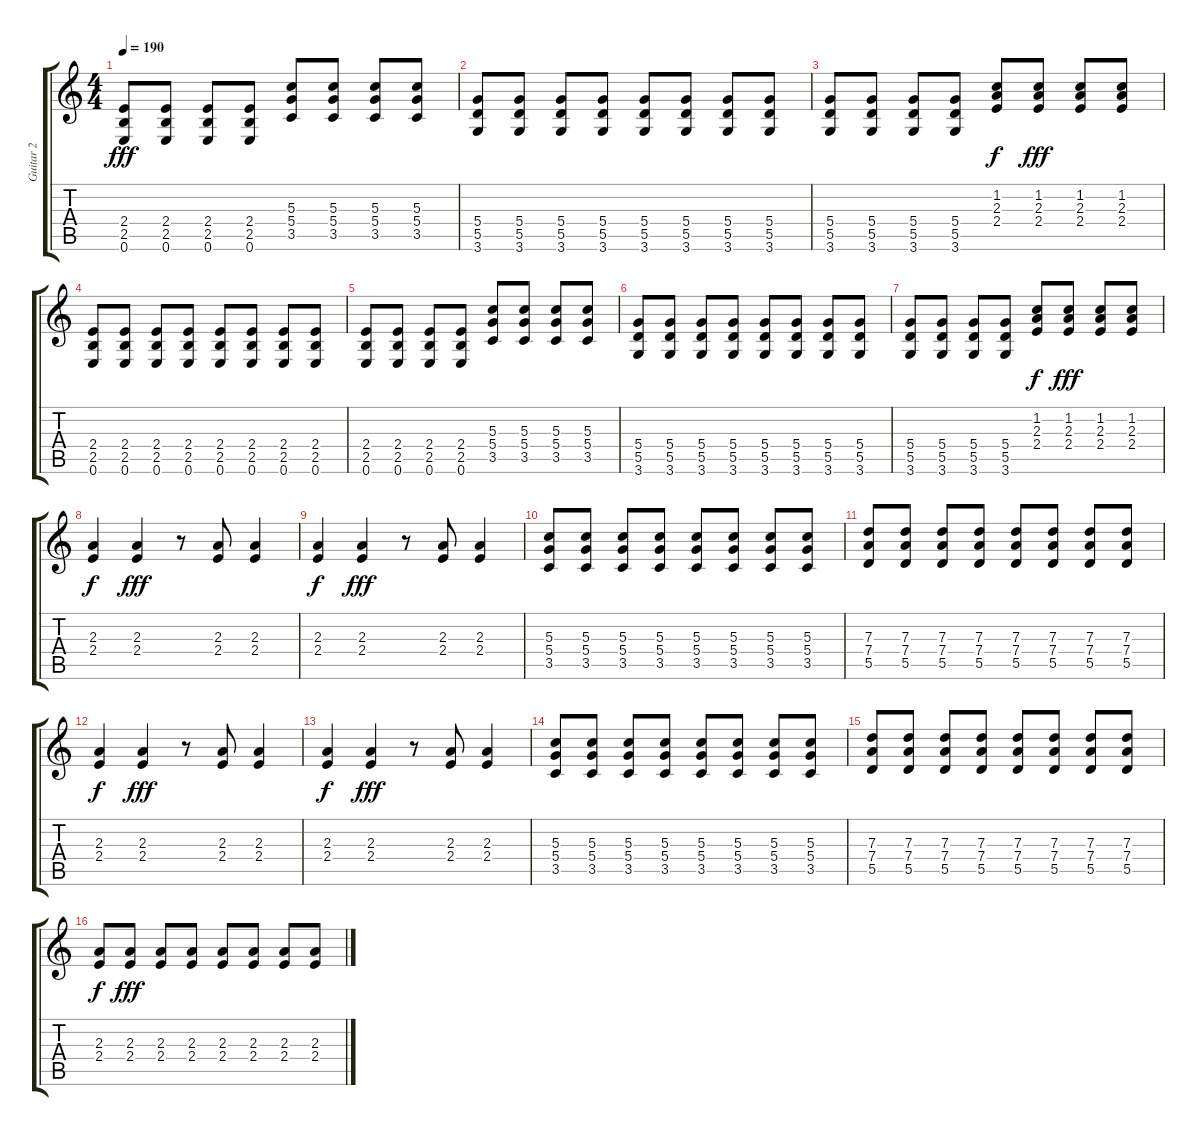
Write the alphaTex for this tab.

\track ("Guitar 2" "Guitar 2") {instrument overdrivenguitar}
\staff {score tabs}
\tuning (E4 B3 G3 D3 A2 E2) {hide}
\ts (4 4)
\tempo 190
\clef g2
\ks c
(2.4 2.5 0.6).8{dy fff} (2.4 2.5 0.6).8 (2.4 2.5 0.6).8 (2.4 2.5 0.6).8 (5.3 5.4 3.5).8 (5.3 5.4 3.5).8 (5.3 5.4 3.5).8 (5.3 5.4 3.5).8 |
(5.4 5.5 3.6).8 (5.4 5.5 3.6).8 (5.4 5.5 3.6).8 (5.4 5.5 3.6).8 (5.4 5.5 3.6).8 (5.4 5.5 3.6).8 (5.4 5.5 3.6).8 (5.4 5.5 3.6).8 |
(5.4 5.5 3.6).8 (5.4 5.5 3.6).8 (5.4 5.5 3.6).8 (5.4 5.5 3.6).8 (1.2 2.3 2.4).8{dy f} (1.2 2.3 2.4).8{dy fff} (1.2 2.3 2.4).8 (1.2 2.3 2.4).8 |
(2.4 2.5 0.6).8 (2.4 2.5 0.6).8 (2.4 2.5 0.6).8 (2.4 2.5 0.6).8 (2.4 2.5 0.6).8 (2.4 2.5 0.6).8 (2.4 2.5 0.6).8 (2.4 2.5 0.6).8 |
(2.4 2.5 0.6).8 (2.4 2.5 0.6).8 (2.4 2.5 0.6).8 (2.4 2.5 0.6).8 (5.3 5.4 3.5).8 (5.3 5.4 3.5).8 (5.3 5.4 3.5).8 (5.3 5.4 3.5).8 |
(5.4 5.5 3.6).8 (5.4 5.5 3.6).8 (5.4 5.5 3.6).8 (5.4 5.5 3.6).8 (5.4 5.5 3.6).8 (5.4 5.5 3.6).8 (5.4 5.5 3.6).8 (5.4 5.5 3.6).8 |
(5.4 5.5 3.6).8 (5.4 5.5 3.6).8 (5.4 5.5 3.6).8 (5.4 5.5 3.6).8 (1.2 2.3 2.4).8{dy f} (1.2 2.3 2.4).8{dy fff} (1.2 2.3 2.4).8 (1.2 2.3 2.4).8 |
(2.3 2.4).4{dy f} (2.3 2.4).4{dy fff} r.8 (2.3 2.4).8 (2.3 2.4).4 |
(2.3 2.4).4{dy f} (2.3 2.4).4{dy fff} r.8 (2.3 2.4).8 (2.3 2.4).4 |
(5.3 5.4 3.5).8 (5.3 5.4 3.5).8 (5.3 5.4 3.5).8 (5.3 5.4 3.5).8 (5.3 5.4 3.5).8 (5.3 5.4 3.5).8 (5.3 5.4 3.5).8 (5.3 5.4 3.5).8 |
(7.3 7.4 5.5).8 (7.3 7.4 5.5).8 (7.3 7.4 5.5).8 (7.3 7.4 5.5).8 (7.3 7.4 5.5).8 (7.3 7.4 5.5).8 (7.3 7.4 5.5).8 (7.3 7.4 5.5).8 |
(2.3 2.4).4{dy f} (2.3 2.4).4{dy fff} r.8 (2.3 2.4).8 (2.3 2.4).4 |
(2.3 2.4).4{dy f} (2.3 2.4).4{dy fff} r.8 (2.3 2.4).8 (2.3 2.4).4 |
(5.3 5.4 3.5).8 (5.3 5.4 3.5).8 (5.3 5.4 3.5).8 (5.3 5.4 3.5).8 (5.3 5.4 3.5).8 (5.3 5.4 3.5).8 (5.3 5.4 3.5).8 (5.3 5.4 3.5).8 |
(7.3 7.4 5.5).8 (7.3 7.4 5.5).8 (7.3 7.4 5.5).8 (7.3 7.4 5.5).8 (7.3 7.4 5.5).8 (7.3 7.4 5.5).8 (7.3 7.4 5.5).8 (7.3 7.4 5.5).8 |
(2.3 2.4).8{dy f} (2.3 2.4).8{dy fff} (2.3 2.4).8 (2.3 2.4).8 (2.3 2.4).8 (2.3 2.4).8 (2.3 2.4).8 (2.3 2.4).8
